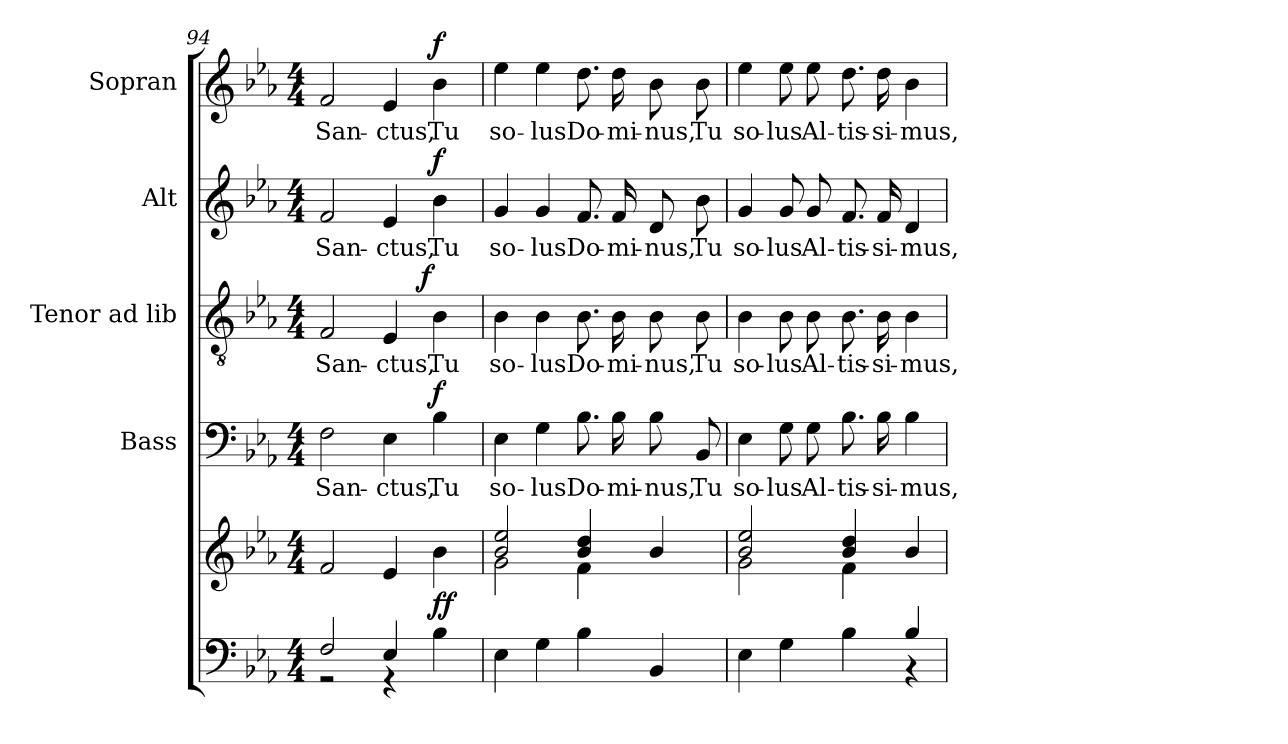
**kern	**kern	**dynam	**kern	**text	**dynam	**kern	**text	**dynam	**kern	**text	**dynam	**kern	**text	**dynam
*part5	*part5	*part5	*part4	*part4	*part4	*part3	*part3	*part3	*part2	*part2	*part2	*part1	*part1	*part1
*staff6	*staff5	*staff5/6	*staff4	*staff4	*staff4	*staff3	*staff3	*staff3	*staff2	*staff2	*staff2	*staff1	*staff1	*staff1
*	*	*	*I"Bass	*	*	*I"Tenor ad lib	*	*	*I"Alt	*	*	*I"Sopran	*	*
*	*	*	*I'B	*	*	*I'T	*	*	*I'A	*	*	*I'S	*	*
*clefF4	*clefG2	*	*clefF4	*	*	*clefGv2	*	*	*clefG2	*	*	*clefG2	*	*
*k[b-e-a-]	*k[b-e-a-]	*	*k[b-e-a-]	*	*	*k[b-e-a-]	*	*	*k[b-e-a-]	*	*	*k[b-e-a-]	*	*
*E-:	*E-:	*	*E-:	*	*	*E-:	*	*	*E-:	*	*	*E-:	*	*
*M4/4	*M4/4	*	*M4/4	*	*	*M4/4	*	*	*M4/4	*	*	*M4/4	*	*
=94	=94	=94	=94	=94	=94	=94	=94	=94	=94	=94	=94	=94	=94	=94
*^	*	*	*	*	*	*	*	*	*	*	*	*	*	*
!	!	!	!	!	!LO:LY:b	!	!	!LO:LY:b	!	!	!LO:LY:b	!	!	!LO:LY:b	!
*	*	*	*	*	*	*	*^	*	*	*	*	*	*	*	*
2F/	2rGG	2f/	.	2F\	San-	.	2F/	2ryy	San-	.	2f/	San-	.	2f/	San-	.
!	!	!	!	!	!LO:LY:b	!	!	!	!LO:LY:b	!	!	!LO:LY:b	!	!	!LO:LY:b	!
4E-/	4rGG	4e-/	.	4E-\	-ctus,	.	4E-/	8..ryy	-ctus,	.	4e-/	-ctus,	.	4e-/	-ctus,	.
!	!	!	!	!	!	!	!	!	!	!LO:DY:a	!	!	!	!	!	!
.	.	.	.	.	.	.	.	4ryy	.	f	.	.	.	.	.	.
!	!	!	!LO:DY:b	!	!LO:LY:b	!LO:DY:a	!	!	!LO:LY:b	!	!	!LO:LY:b	!LO:DY:a	!	!LO:LY:b	!LO:DY:a
4B-\	4ryy	4b-\	ff	4B-\	Tu	f	4B-\	.	Tu	.	4b-\	Tu	f	4b-\	Tu	f
.	.	.	.	.	.	.	.	32ryy	.	.	.	.	.	.	.	.
=95	=95	=95	=95	=95	=95	=95	=95	=95	=95	=95	=95	=95	=95	=95	=95	=95
*	*	*^	*	*	*	*	*	*	*	*	*	*	*	*	*	*
!	!	!	!	!	!	!LO:LY:b	!	!	!	!LO:LY:b	!	!	!LO:LY:b	!	!	!LO:LY:b	!
*v	*v	*	*	*	*	*	*	*v	*v	*	*	*	*	*	*	*	*
4E-\	2b-/ 2ee-/	2g\	.	4E-\	so-	.	4B-\	so-	.	4g/	so-	.	4ee-\	so-	.
!	!	!	!	!	!LO:LY:b	!	!	!LO:LY:b	!	!	!LO:LY:b	!	!	!LO:LY:b	!
4G\	.	.	.	4G\	-lus	.	4B-\	-lus	.	4g/	-lus	.	4ee-\	-lus	.
!	!	!	!	!	!LO:LY:b	!	!	!LO:LY:b	!	!	!LO:LY:b	!	!	!LO:LY:b	!
4B-\	4b-/ 4dd/	4f\	.	8.B-\	Do-	.	8.B-\	Do-	.	8.f/	Do-	.	8.dd\	Do-	.
!	!	!	!	!	!LO:LY:b	!	!	!LO:LY:b	!	!	!LO:LY:b	!	!	!LO:LY:b	!
.	.	.	.	16B-\	-mi-	.	16B-\	-mi-	.	16f/	-mi-	.	16dd\	-mi-	.
!	!	!	!	!	!LO:LY:b	!	!	!LO:LY:b	!	!	!LO:LY:b	!	!	!LO:LY:b	!
4BB-/	4b-/	4ryy	.	8B-\	-nus,	.	8B-\	-nus,	.	8d/	-nus,	.	8b-\	-nus,	.
!	!	!	!	!	!LO:LY:b	!	!	!LO:LY:b	!	!	!LO:LY:b	!	!	!LO:LY:b	!
.	.	.	.	8BB-/	Tu	.	8B-\	Tu	.	8b-\	Tu	.	8b-\	Tu	.
=96	=96	=96	=96	=96	=96	=96	=96	=96	=96	=96	=96	=96	=96	=96	=96
*^	*	*	*	*	*	*	*	*	*	*	*	*	*	*	*
!	!	!	!	!	!	!LO:LY:b	!	!	!LO:LY:b	!	!	!LO:LY:b	!	!	!LO:LY:b	!
4E-\	2.ryy	2b-/ 2ee-/	2g\	.	4E-\	so-	.	4B-\	so-	.	4g/	so-	.	4ee-\	so-	.
!	!	!	!	!	!	!LO:LY:b	!	!	!LO:LY:b	!	!	!LO:LY:b	!	!	!LO:LY:b	!
4G\	.	.	.	.	8G\	-lus	.	8B-\	-lus	.	8g/	-lus	.	8ee-\	-lus	.
!	!	!	!	!	!	!LO:LY:b	!	!	!LO:LY:b	!	!	!LO:LY:b	!	!	!LO:LY:b	!
.	.	.	.	.	8G\	Al-	.	8B-\	Al-	.	8g/	Al-	.	8ee-\	Al-	.
!	!	!	!	!	!	!LO:LY:b	!	!	!LO:LY:b	!	!	!LO:LY:b	!	!	!LO:LY:b	!
4B-\	.	4b-/ 4dd/	4f\	.	8.B-\	-tis-	.	8.B-\	-tis-	.	8.f/	-tis-	.	8.dd\	-tis-	.
!	!	!	!	!	!	!LO:LY:b	!	!	!LO:LY:b	!	!	!LO:LY:b	!	!	!LO:LY:b	!
.	.	.	.	.	16B-\	-si-	.	16B-\	-si-	.	16f/	-si-	.	16dd\	-si-	.
!	!	!	!	!	!	!LO:LY:b	!	!	!LO:LY:b	!	!	!LO:LY:b	!	!	!LO:LY:b	!
4B-/	4rBB	4b-/	4ryy	.	4B-\	-mus,	.	4B-\	-mus,	.	4d/	-mus,	.	4b-\	-mus,	.
*v	*v	*	*	*	*	*	*	*	*	*	*	*	*	*	*	*
*	*v	*v	*	*	*	*	*	*	*	*	*	*	*	*	*
=	=	=	=	=	=	=	=	=	=	=	=	=	=	=
*-	*-	*-	*-	*-	*-	*-	*-	*-	*-	*-	*-	*-	*-	*-
